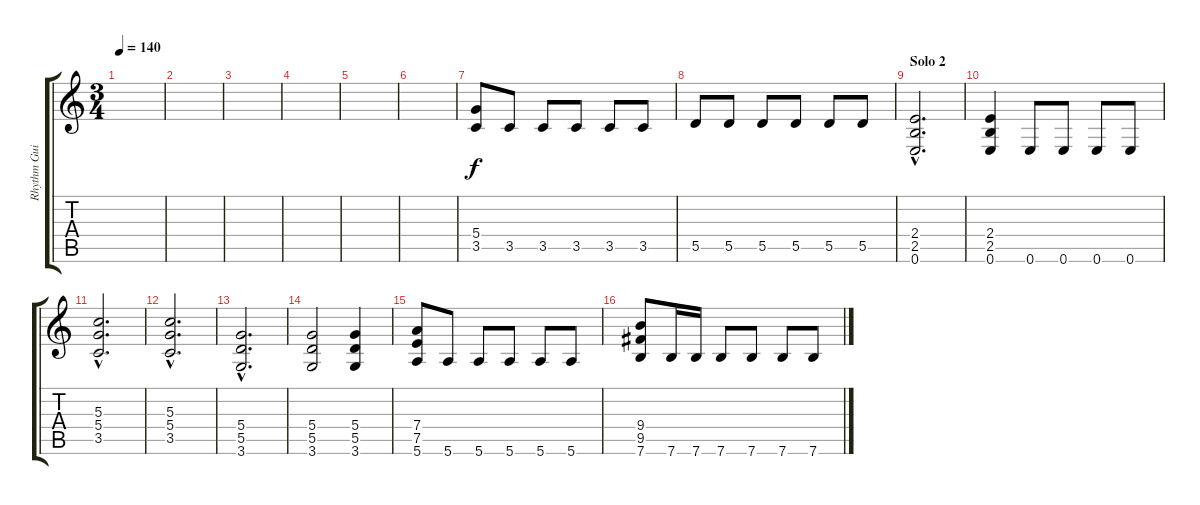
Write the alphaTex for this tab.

\track ("Rhythm Guitar 2" "Rhythm Gui") {instrument overdrivenguitar}
\staff {score tabs}
\tuning (E4 B3 G3 D3 A2 E2) {hide}
\ts (3 4)
\tempo 140
\clef g2
\ks c
|
|
|
|
|
|
\section ("" "")
(5.4 3.5).8 3.5.8 3.5.8 3.5.8 3.5.8 3.5.8 |
5.5.8 5.5.8 5.5.8 5.5.8 5.5.8 5.5.8 |
\section ("" "Solo 2")
(2.4{hac} 2.5{hac} 0.6{hac}).2{d} |
(2.4 2.5 0.6).4 0.6.8 0.6.8 0.6.8 0.6.8 |
(5.3{hac} 5.4{hac} 3.5{hac}).2{d} |
(5.3{hac} 5.4{hac} 3.5{hac}).2{d} |
(5.4{hac} 5.5{hac} 3.6{hac}).2{d} |
(5.4 5.5 3.6).2 (5.4 5.5 3.6).4 |
(7.4 7.5 5.6).8 5.6.8 5.6.8 5.6.8 5.6.8 5.6.8 |
(9.4 9.5 7.6).8 7.6.16 7.6.16 7.6.8 7.6.8 7.6.8 7.6.8
